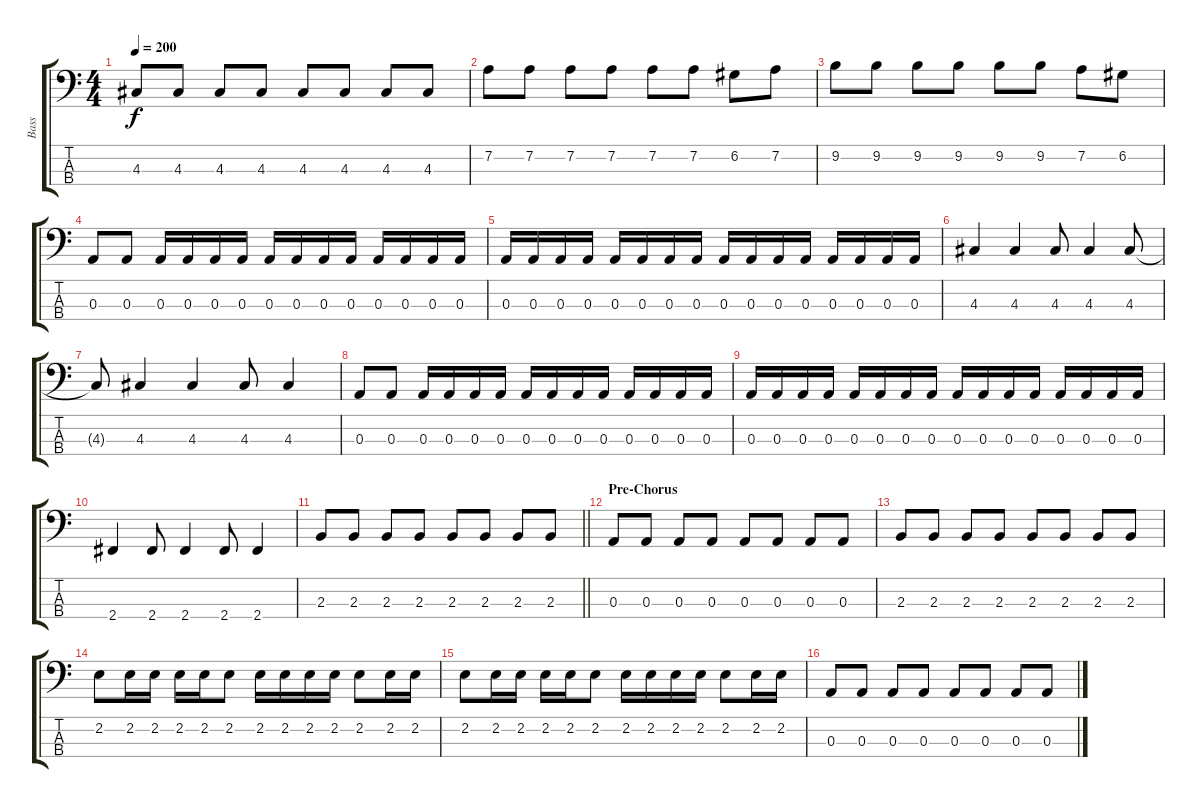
\track ("Bass" "Bass") {instrument electricbassfinger}
\staff {score tabs}
\tuning (G2 D2 A1 E1) {hide}
\ts (4 4)
\tempo 200
\clef f4
\ks c
4.3.8{dy f} 4.3.8 4.3.8 4.3.8 4.3.8 4.3.8 4.3.8 4.3.8 |
7.2.8 7.2.8 7.2.8 7.2.8 7.2.8 7.2.8 6.2.8 7.2.8 |
9.2.8 9.2.8 9.2.8 9.2.8 9.2.8 9.2.8 7.2.8 6.2.8 |
0.3.8 0.3.8 0.3.16 0.3.16 0.3.16 0.3.16 0.3.16 0.3.16 0.3.16 0.3.16 0.3.16 0.3.16 0.3.16 0.3.16 |
0.3.16 0.3.16 0.3.16 0.3.16 0.3.16 0.3.16 0.3.16 0.3.16 0.3.16 0.3.16 0.3.16 0.3.16 0.3.16 0.3.16 0.3.16 0.3.16 |
4.3.4 4.3.4 4.3.8 4.3.4 4.3.8 |
4.3{t}.8 4.3.4 4.3.4 4.3.8 4.3.4 |
0.3.8 0.3.8 0.3.16 0.3.16 0.3.16 0.3.16 0.3.16 0.3.16 0.3.16 0.3.16 0.3.16 0.3.16 0.3.16 0.3.16 |
0.3.16 0.3.16 0.3.16 0.3.16 0.3.16 0.3.16 0.3.16 0.3.16 0.3.16 0.3.16 0.3.16 0.3.16 0.3.16 0.3.16 0.3.16 0.3.16 |
2.4.4 2.4.8 2.4.4 2.4.8 2.4.4 |
\barLineRight lightlight
2.3.8 2.3.8 2.3.8 2.3.8 2.3.8 2.3.8 2.3.8 2.3.8 |
\section ("" "Pre-Chorus")
0.3.8 0.3.8 0.3.8 0.3.8 0.3.8 0.3.8 0.3.8 0.3.8 |
2.3.8 2.3.8 2.3.8 2.3.8 2.3.8 2.3.8 2.3.8 2.3.8 |
2.2.8 2.2.16 2.2.16 2.2.16 2.2.16 2.2.8 2.2.16 2.2.16 2.2.16 2.2.16 2.2.8 2.2.16 2.2.16 |
2.2.8 2.2.16 2.2.16 2.2.16 2.2.16 2.2.8 2.2.16 2.2.16 2.2.16 2.2.16 2.2.8 2.2.16 2.2.16 |
0.3.8 0.3.8 0.3.8 0.3.8 0.3.8 0.3.8 0.3.8 0.3.8
